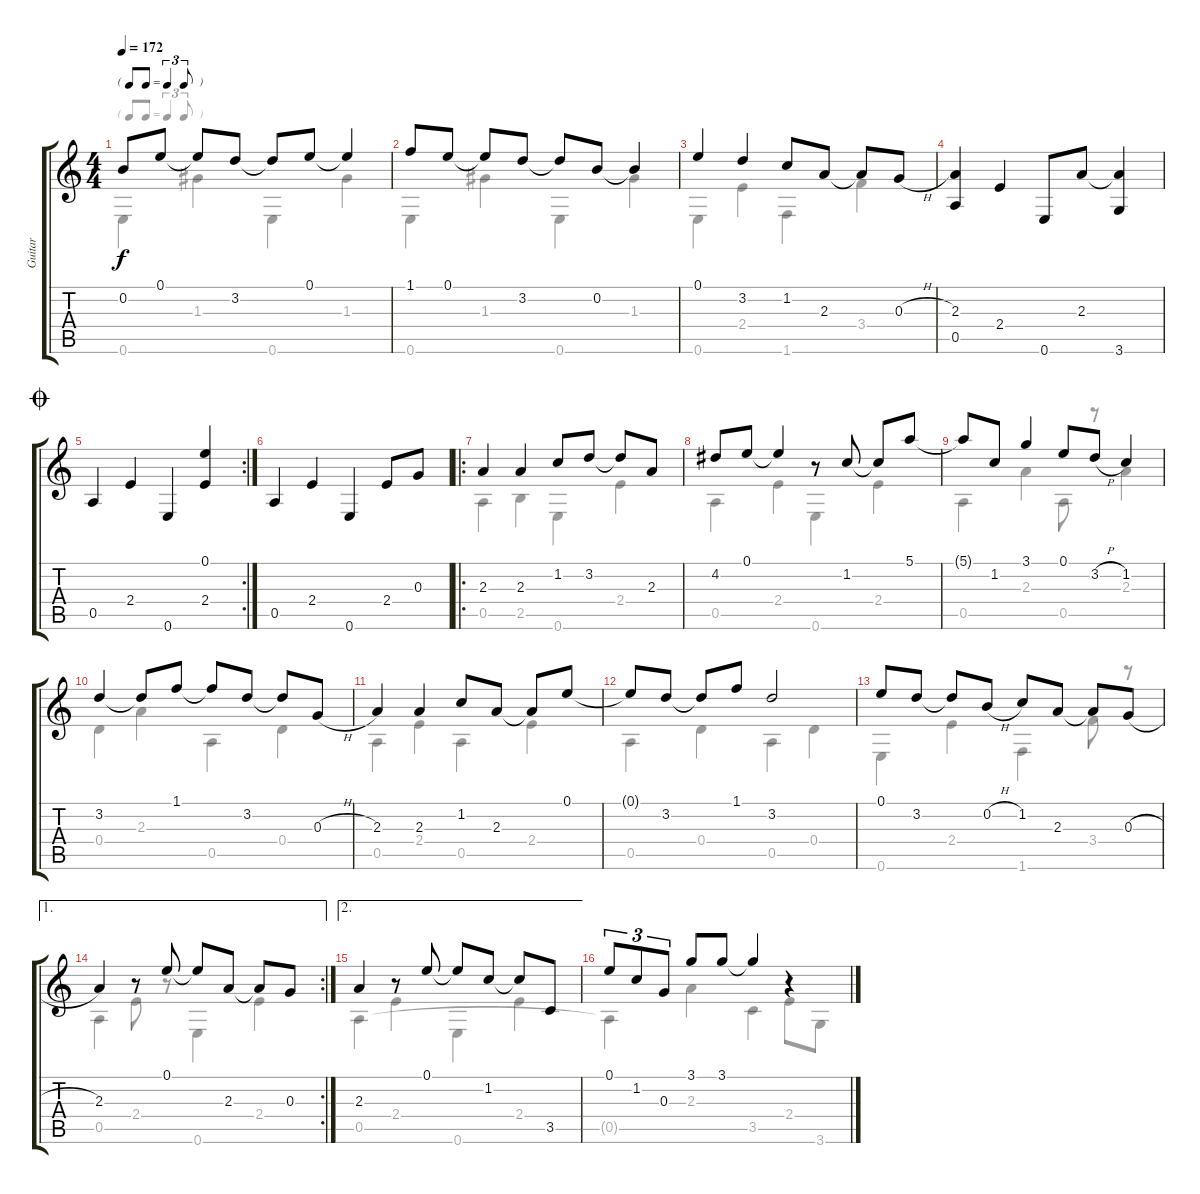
\track ("Guitar" "Guitar") {instrument acousticguitarnylon}
\staff {score tabs}
\tuning (E4 B3 G3 D3 A2 E2) {hide}
\voice
\ts (4 4)
\tf triplet8th
\tempo 172
\clef g2
\ks c
0.2.8{dy f} 0.1.8 0.1{t}.8 3.2.8 3.2{t}.8 0.1.8 0.1{t}.4 |
1.1.8 0.1.8 0.1{t}.8 3.2.8 3.2{t}.8 0.2.8 0.2{t}.4 |
0.1.4 3.2.4 1.2.8 2.3.8 2.3{t}.8 0.3{h}.8 |
(2.3 0.5).4 2.4.4 0.6.8 2.3.8 (2.3{t} 3.6).4 |
\rc 2
\jump coda
0.5.4 2.4.4 0.6.4 (0.1 2.4).4 |
0.5.4 2.4.4 0.6.4 2.4.8 0.3.8 |
\ro
2.3.4 2.3.4 1.2.8 3.2.8 3.2{t}.8 2.3.8 |
4.2.8 0.1.8 0.1{t}.4 r.8 1.2.8 1.2{t}.8 5.1.8 |
5.1{t}.8 1.2.8 3.1.4 0.1.8 3.2{h}.8 1.2.4 |
3.2.4 3.2{t}.8 1.1.8 1.1{t}.8 3.2.8 3.2{t}.8 0.3{h}.8 |
2.3.4 2.3.4 1.2.8 2.3.8 2.3{t}.8 0.1.8 |
0.1{t}.8 3.2.8 3.2{t}.8 1.1.8 3.2.2 |
0.1.8 3.2.8 3.2{t}.8 0.2{h}.8 1.2.8 2.3.8 2.3{t}.8 0.3{h}.8 |
\ae 1
\rc 2
2.3.4 r.8 0.1.8 0.1{t}.8 2.3.8 2.3{t}.8 0.3.8 |
\ae 2
2.3.4 r.8 0.1.8 0.1{t}.8 1.2.8 1.2{t}.8 3.5.8 |
0.1.8{tu (3 2)} 1.2.8{tu (3 2)} 0.3.8{tu (3 2)} 3.1.8 3.1.8 3.1{t}.4 r.4
\voice
\clef g2
\ottava regular
\simile none
\ks c
0.6.4{dy f} 1.3.4 0.6.4 1.3.4 |
0.6.4 1.3.4 0.6.4 1.3.4 |
0.6.4 2.4.4 1.6.4 3.4.4 |
|
|
|
0.5.4 2.5.4 0.6.4 2.4.4 |
0.5.4 2.4.4 0.6.4 2.4.4 |
0.5.4 2.3.4 0.5.8 r.8 2.3.4 |
0.4.4 2.3.4 0.5.4 0.4.4 |
0.5.4 2.4.4 0.5.4 2.4.4 |
0.5.4 0.4.4 0.5.4 0.4.4 |
0.6.4 2.4.4 1.6.4 3.4.8 r.8 |
0.5.4 2.4.8 r.8 0.6.4 2.4.4 |
0.5.4 2.4.4 0.6.4 2.4.4 |
0.5{t}.4 2.3.4 3.5.4 2.4.8 3.6.8
